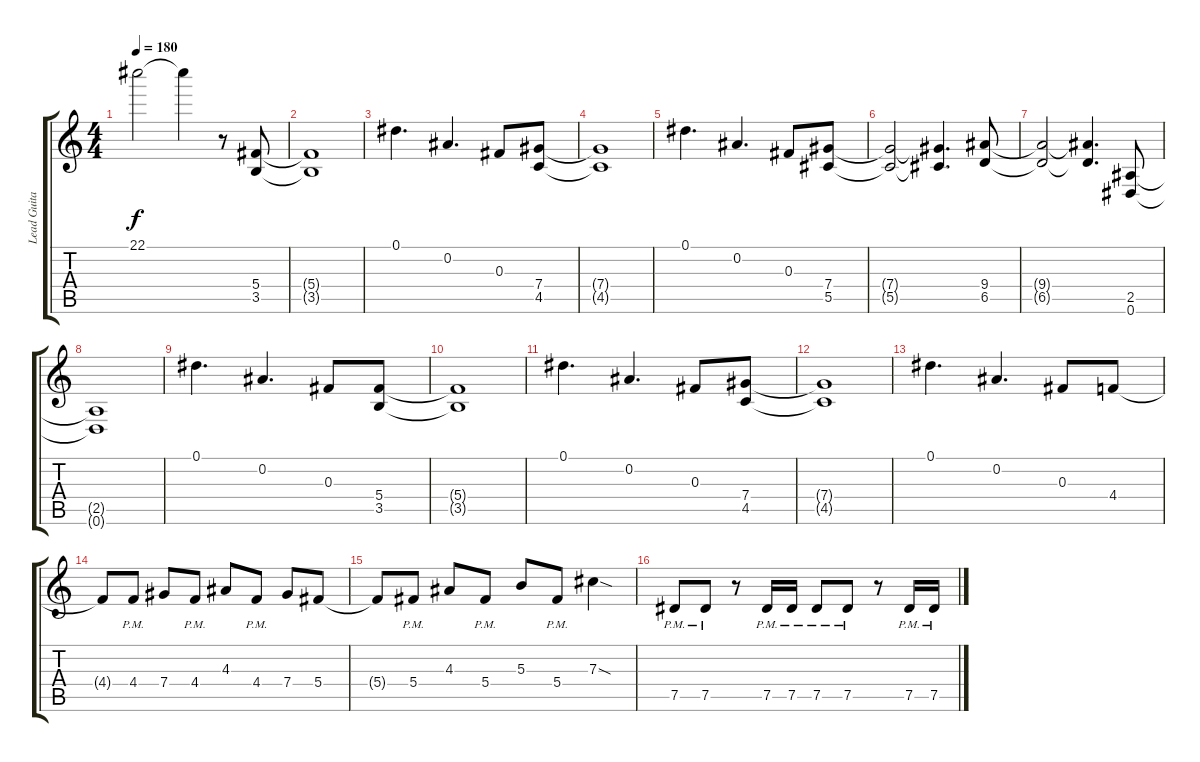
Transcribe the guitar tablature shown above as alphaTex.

\track ("Lead Guitar  " "Lead Guita") {instrument overdrivenguitar}
\staff {score tabs}
\tuning (Eb4 Bb3 Gb3 Db3 Ab2 Eb2) {hide}
\ts (4 4)
\tempo 180
\clef g2
\ks c
22.1{t}.2{dy f} 22.1{t}.4 r.8 (5.4 3.5).8 |
(5.4{t} 3.5{t}).1 |
0.1.4{d} 0.2.4{d} 0.3.8 (7.4 4.5).8 |
(7.4{t} 4.5{t}).1 |
0.1.4{d} 0.2.4{d} 0.3.8 (7.4 5.5).8 |
(7.4{t} 5.5{t}).2 (7.4{t} 5.5{t}).4{d} (9.4 6.5).8 |
(9.4{t} 6.5{t}).2 (9.4{t} 6.5{t}).4{d} (2.5 0.6).8 |
(2.5{t} 0.6{t}).1 |
0.1.4{d} 0.2.4{d} 0.3.8 (5.4 3.5).8 |
(5.4{t} 3.5{t}).1 |
0.1.4{d} 0.2.4{d} 0.3.8 (7.4 4.5).8 |
(7.4{t} 4.5{t}).1 |
0.1.4{d} 0.2.4{d} 0.3.8 4.4.8 |
4.4{t}.8 4.4{pm}.8 7.4.8 4.4{pm}.8 4.3.8 4.4{pm}.8 7.4.8 5.4.8 |
5.4{t}.8 5.4{pm}.8 4.3.8 5.4{pm}.8 5.3.8 5.4{pm}.8 7.3{sod}.4 |
7.5{pm}.8 7.5{pm}.8 r.8 7.5{pm}.16 7.5{pm}.16 7.5{pm}.8 7.5{pm}.8 r.8 7.5{pm}.16 7.5{pm}.16
